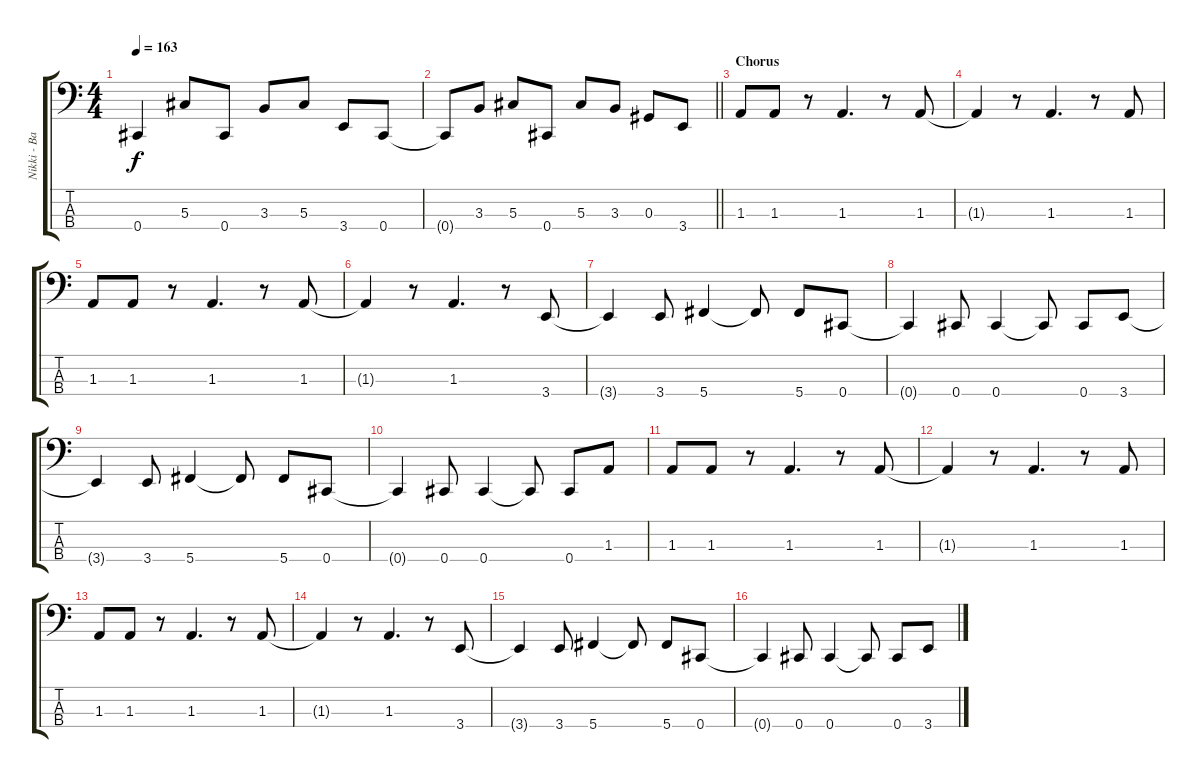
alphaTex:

\track ("Nikki - Bass" "Nikki - Ba") {instrument electricbassfinger}
\staff {score tabs}
\tuning (Gb2 Db2 Ab1 Db1) {hide}
\ts (4 4)
\tempo 163
\clef f4
\ks c
0.4.4{dy f} 5.3.8 0.4.8 3.3.8 5.3.8 3.4.8 0.4.8 |
\barLineRight lightlight
0.4{t}.8 3.3.8 5.3.8 0.4.8 5.3.8 3.3.8 0.3.8 3.4.8 |
\section ("" "Chorus")
1.3.8 1.3.8 r.8 1.3.4{d} r.8 1.3.8 |
1.3{t}.4 r.8 1.3.4{d} r.8 1.3.8 |
1.3.8 1.3.8 r.8 1.3.4{d} r.8 1.3.8 |
1.3{t}.4 r.8 1.3.4{d} r.8 3.4.8 |
3.4{t}.4 3.4.8 5.4.4 5.4{t}.8 5.4.8 0.4.8 |
0.4{t}.4 0.4.8 0.4.4 0.4{t}.8 0.4.8 3.4.8 |
3.4{t}.4 3.4.8 5.4.4 5.4{t}.8 5.4.8 0.4.8 |
0.4{t}.4 0.4.8 0.4.4 0.4{t}.8 0.4.8 1.3.8 |
1.3.8 1.3.8 r.8 1.3.4{d} r.8 1.3.8 |
1.3{t}.4 r.8 1.3.4{d} r.8 1.3.8 |
1.3.8 1.3.8 r.8 1.3.4{d} r.8 1.3.8 |
1.3{t}.4 r.8 1.3.4{d} r.8 3.4.8 |
3.4{t}.4 3.4.8 5.4.4 5.4{t}.8 5.4.8 0.4.8 |
0.4{t}.4 0.4.8 0.4.4 0.4{t}.8 0.4.8 3.4.8
